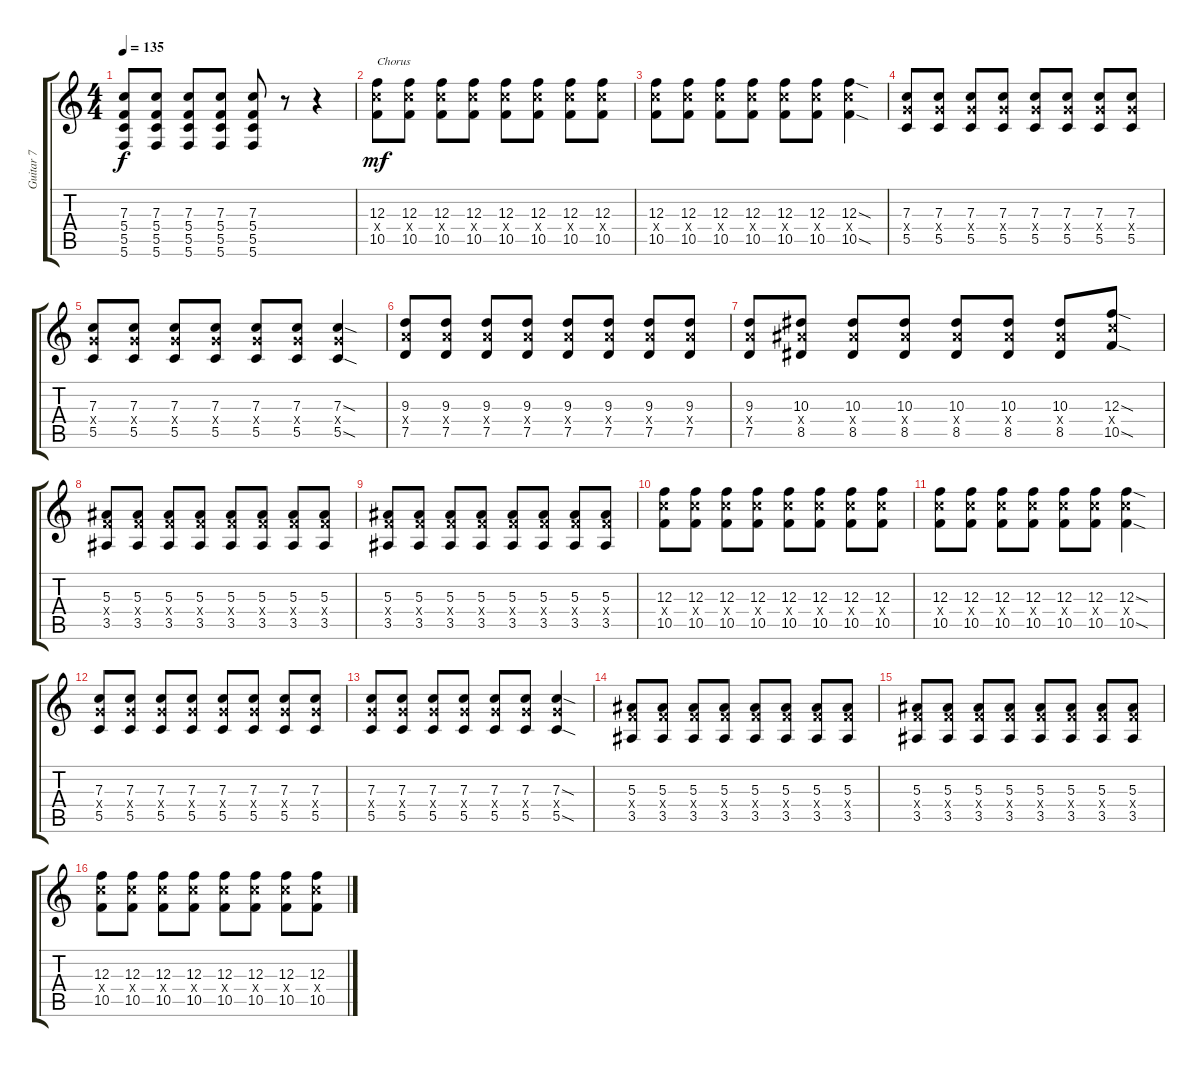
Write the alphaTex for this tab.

\track ("Guitar 7" "Guitar 7") {instrument distortionguitar}
\staff {score tabs}
\tuning (D4 A3 F3 C3 G2 C2) {hide}
\ts (4 4)
\tempo 135
\clef g2
\ks c
(7.3 5.4 5.5 5.6).8{dy f} (7.3 5.4 5.5 5.6).8 (7.3 5.4 5.5 5.6).8 (7.3 5.4 5.5 5.6).8 (7.3 5.4 5.5 5.6).8 r.8 r.4 |
(12.3 12.4{x} 10.5).8{txt "Chorus" dy mf} (12.3 12.4{x} 10.5).8 (12.3 12.4{x} 10.5).8 (12.3 12.4{x} 10.5).8 (12.3 12.4{x} 10.5).8 (12.3 12.4{x} 10.5).8 (12.3 12.4{x} 10.5).8 (12.3 12.4{x} 10.5).8 |
(12.3 12.4{x} 10.5).8 (12.3 12.4{x} 10.5).8 (12.3 12.4{x} 10.5).8 (12.3 12.4{x} 10.5).8 (12.3 12.4{x} 10.5).8 (12.3 12.4{x} 10.5).8 (12.3{sod} 12.4{x} 10.5{sod}).4 |
(7.3 7.4{x} 5.5).8 (7.3 7.4{x} 5.5).8 (7.3 7.4{x} 5.5).8 (7.3 7.4{x} 5.5).8 (7.3 7.4{x} 5.5).8 (7.3 7.4{x} 5.5).8 (7.3 7.4{x} 5.5).8 (7.3 7.4{x} 5.5).8 |
(7.3 7.4{x} 5.5).8 (7.3 7.4{x} 5.5).8 (7.3 7.4{x} 5.5).8 (7.3 7.4{x} 5.5).8 (7.3 7.4{x} 5.5).8 (7.3 7.4{x} 5.5).8 (7.3{sod} 7.4{x} 5.5{sod}).4 |
(9.3 9.4{x} 7.5).8 (9.3 9.4{x} 7.5).8 (9.3 9.4{x} 7.5).8 (9.3 9.4{x} 7.5).8 (9.3 9.4{x} 7.5).8 (9.3 9.4{x} 7.5).8 (9.3 9.4{x} 7.5).8 (9.3 9.4{x} 7.5).8 |
(9.3 9.4{x} 7.5).8 (10.3 10.4{x} 8.5).8 (10.3 10.4{x} 8.5).8 (10.3 10.4{x} 8.5).8 (10.3 10.4{x} 8.5).8 (10.3 10.4{x} 8.5).8 (10.3 10.4{x} 8.5).8 (12.3{sod} 12.4{x} 10.5{sod}).8 |
(5.3 5.4{x} 3.5).8 (5.3 5.4{x} 3.5).8 (5.3 5.4{x} 3.5).8 (5.3 5.4{x} 3.5).8 (5.3 5.4{x} 3.5).8 (5.3 5.4{x} 3.5).8 (5.3 5.4{x} 3.5).8 (5.3 5.4{x} 3.5).8 |
(5.3 5.4{x} 3.5).8 (5.3 5.4{x} 3.5).8 (5.3 5.4{x} 3.5).8 (5.3 5.4{x} 3.5).8 (5.3 5.4{x} 3.5).8 (5.3 5.4{x} 3.5).8 (5.3 5.4{x} 3.5).8 (5.3 5.4{x} 3.5).8 |
(12.3 12.4{x} 10.5).8 (12.3 12.4{x} 10.5).8 (12.3 12.4{x} 10.5).8 (12.3 12.4{x} 10.5).8 (12.3 12.4{x} 10.5).8 (12.3 12.4{x} 10.5).8 (12.3 12.4{x} 10.5).8 (12.3 12.4{x} 10.5).8 |
(12.3 12.4{x} 10.5).8 (12.3 12.4{x} 10.5).8 (12.3 12.4{x} 10.5).8 (12.3 12.4{x} 10.5).8 (12.3 12.4{x} 10.5).8 (12.3 12.4{x} 10.5).8 (12.3{sod} 12.4{x} 10.5{sod}).4 |
(7.3 7.4{x} 5.5).8 (7.3 7.4{x} 5.5).8 (7.3 7.4{x} 5.5).8 (7.3 7.4{x} 5.5).8 (7.3 7.4{x} 5.5).8 (7.3 7.4{x} 5.5).8 (7.3 7.4{x} 5.5).8 (7.3 7.4{x} 5.5).8 |
(7.3 7.4{x} 5.5).8 (7.3 7.4{x} 5.5).8 (7.3 7.4{x} 5.5).8 (7.3 7.4{x} 5.5).8 (7.3 7.4{x} 5.5).8 (7.3 7.4{x} 5.5).8 (7.3{sod} 7.4{x} 5.5{sod}).4 |
(5.3 5.4{x} 3.5).8 (5.3 5.4{x} 3.5).8 (5.3 5.4{x} 3.5).8 (5.3 5.4{x} 3.5).8 (5.3 5.4{x} 3.5).8 (5.3 5.4{x} 3.5).8 (5.3 5.4{x} 3.5).8 (5.3 5.4{x} 3.5).8 |
(5.3 5.4{x} 3.5).8 (5.3 5.4{x} 3.5).8 (5.3 5.4{x} 3.5).8 (5.3 5.4{x} 3.5).8 (5.3 5.4{x} 3.5).8 (5.3 5.4{x} 3.5).8 (5.3 5.4{x} 3.5).8 (5.3 5.4{x} 3.5).8 |
(12.3 12.4{x} 10.5).8 (12.3 12.4{x} 10.5).8 (12.3 12.4{x} 10.5).8 (12.3 12.4{x} 10.5).8 (12.3 12.4{x} 10.5).8 (12.3 12.4{x} 10.5).8 (12.3 12.4{x} 10.5).8 (12.3 12.4{x} 10.5).8
